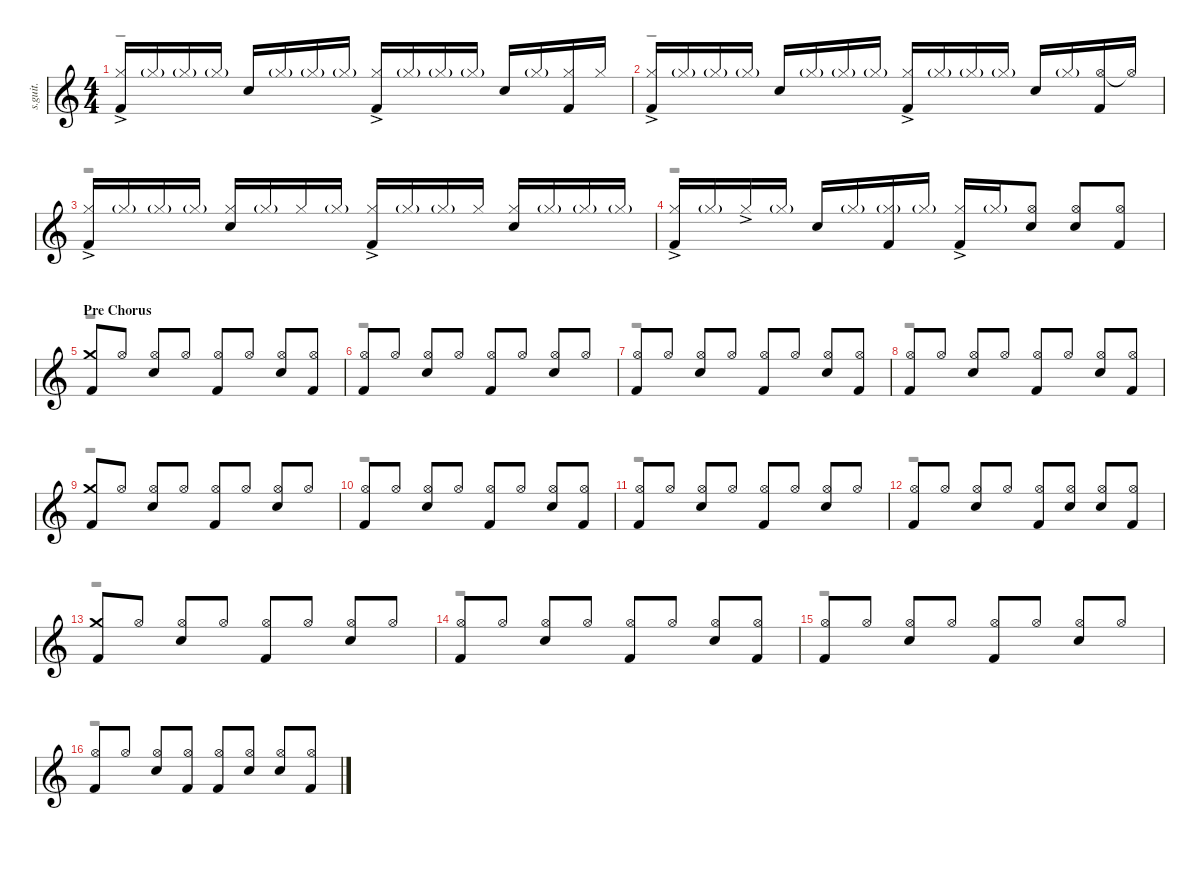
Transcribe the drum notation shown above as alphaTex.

\defaultSystemsLayout 4
\hideDynamics
\bracketExtendMode nobrackets
\track ("Ronnie Vannucci Jr. - Drums" "s.guit.") {instrument percussion}
\staff {score}
\articulation defaults
\voice
\ts (4 4)
\tempo (148 hide)
\clef g2
\ks c
("Hi-Hat (closed)"{ac} "Kick (hit) 2").16{lyrics (0 "") lyrics (1 "") lyrics (2 "") lyrics (3 "") lyrics (4 "") dy f} "Hi-Hat (closed)"{g}.16{lyrics (0 "") lyrics (1 "") lyrics (2 "") lyrics (3 "") lyrics (4 "") dy mp} "Hi-Hat (closed)"{g}.16{lyrics (0 "") lyrics (1 "") lyrics (2 "") lyrics (3 "") lyrics (4 "") dy f} "Hi-Hat (closed)"{g}.16{lyrics (0 "") lyrics (1 "") lyrics (2 "") lyrics (3 "") lyrics (4 "") dy mp} "Electric Snare (hit)".16{lyrics (0 "") lyrics (1 "") lyrics (2 "") lyrics (3 "") lyrics (4 "") dy f} "Hi-Hat (closed)"{g}.16{lyrics (0 "") lyrics (1 "") lyrics (2 "") lyrics (3 "") lyrics (4 "") dy mp} "Hi-Hat (closed)"{g}.16{lyrics (0 "") lyrics (1 "") lyrics (2 "") lyrics (3 "") lyrics (4 "")} "Hi-Hat (closed)"{g}.16{lyrics (0 "") lyrics (1 "") lyrics (2 "") lyrics (3 "") lyrics (4 "")} ("Hi-Hat (closed)"{ac} "Kick (hit) 2"{ac}).16{lyrics (0 "") lyrics (1 "") lyrics (2 "") lyrics (3 "") lyrics (4 "") dy f} "Hi-Hat (closed)"{g}.16{lyrics (0 "") lyrics (1 "") lyrics (2 "") lyrics (3 "") lyrics (4 "") dy mp} "Hi-Hat (closed)"{g}.16{lyrics (0 "") lyrics (1 "") lyrics (2 "") lyrics (3 "") lyrics (4 "") dy f} "Hi-Hat (closed)"{g}.16{lyrics (0 "") lyrics (1 "") lyrics (2 "") lyrics (3 "") lyrics (4 "") dy mp} "Electric Snare (hit)".16{lyrics (0 "") lyrics (1 "") lyrics (2 "") lyrics (3 "") lyrics (4 "") dy f} "Hi-Hat (closed)"{g}.16{lyrics (0 "") lyrics (1 "") lyrics (2 "") lyrics (3 "") lyrics (4 "") dy mp} ("Hi-Hat (closed)" "Kick (hit) 2").16{lyrics (0 "") lyrics (1 "") lyrics (2 "") lyrics (3 "") lyrics (4 "") dy f} "Hi-Hat (closed)".16{lyrics (0 "") lyrics (1 "") lyrics (2 "") lyrics (3 "") lyrics (4 "")} |
("Hi-Hat (closed)"{ac} "Kick (hit) 2").16{lyrics (0 "") lyrics (1 "") lyrics (2 "") lyrics (3 "") lyrics (4 "")} "Hi-Hat (closed)"{g}.16{lyrics (0 "") lyrics (1 "") lyrics (2 "") lyrics (3 "") lyrics (4 "") dy mp} "Hi-Hat (closed)"{g}.16{lyrics (0 "") lyrics (1 "") lyrics (2 "") lyrics (3 "") lyrics (4 "") dy f} "Hi-Hat (closed)"{g}.16{lyrics (0 "") lyrics (1 "") lyrics (2 "") lyrics (3 "") lyrics (4 "") dy mp} "Electric Snare (hit)".16{lyrics (0 "") lyrics (1 "") lyrics (2 "") lyrics (3 "") lyrics (4 "") dy f} "Hi-Hat (closed)"{g}.16{lyrics (0 "") lyrics (1 "") lyrics (2 "") lyrics (3 "") lyrics (4 "") dy mp} "Hi-Hat (closed)"{g}.16{lyrics (0 "") lyrics (1 "") lyrics (2 "") lyrics (3 "") lyrics (4 "")} "Hi-Hat (closed)"{g}.16{lyrics (0 "") lyrics (1 "") lyrics (2 "") lyrics (3 "") lyrics (4 "")} ("Hi-Hat (closed)"{ac} "Kick (hit) 2"{ac}).16{lyrics (0 "") lyrics (1 "") lyrics (2 "") lyrics (3 "") lyrics (4 "") dy f} "Hi-Hat (closed)"{g}.16{lyrics (0 "") lyrics (1 "") lyrics (2 "") lyrics (3 "") lyrics (4 "") dy mp} "Hi-Hat (closed)"{g}.16{lyrics (0 "") lyrics (1 "") lyrics (2 "") lyrics (3 "") lyrics (4 "") dy f} "Hi-Hat (closed)"{g}.16{lyrics (0 "") lyrics (1 "") lyrics (2 "") lyrics (3 "") lyrics (4 "") dy mp} "Electric Snare (hit)".16{lyrics (0 "") lyrics (1 "") lyrics (2 "") lyrics (3 "") lyrics (4 "") dy f} "Hi-Hat (closed)"{g}.16{lyrics (0 "") lyrics (1 "") lyrics (2 "") lyrics (3 "") lyrics (4 "") dy mp} ("Hi-Hat (open)" "Kick (hit) 2").16{lyrics (0 "") lyrics (1 "") lyrics (2 "") lyrics (3 "") lyrics (4 "") dy f} "Hi-Hat (open)"{t}.16{lyrics (0 "") lyrics (1 "") lyrics (2 "") lyrics (3 "") lyrics (4 "")} |
("Hi-Hat (closed)"{ac} "Kick (hit) 2").16{lyrics (0 "") lyrics (1 "") lyrics (2 "") lyrics (3 "") lyrics (4 "")} "Hi-Hat (closed)"{g}.16{lyrics (0 "") lyrics (1 "") lyrics (2 "") lyrics (3 "") lyrics (4 "") dy mp} "Hi-Hat (closed)"{g}.16{lyrics (0 "") lyrics (1 "") lyrics (2 "") lyrics (3 "") lyrics (4 "")} "Hi-Hat (closed)"{g}.16{lyrics (0 "") lyrics (1 "") lyrics (2 "") lyrics (3 "") lyrics (4 "")} ("Hi-Hat (closed)" "Electric Snare (hit)").16{lyrics (0 "") lyrics (1 "") lyrics (2 "") lyrics (3 "") lyrics (4 "") dy f} "Hi-Hat (closed)"{g}.16{lyrics (0 "") lyrics (1 "") lyrics (2 "") lyrics (3 "") lyrics (4 "") dy mp} "Hi-Hat (closed)".16{lyrics (0 "") lyrics (1 "") lyrics (2 "") lyrics (3 "") lyrics (4 "") dy f} "Hi-Hat (closed)"{g}.16{lyrics (0 "") lyrics (1 "") lyrics (2 "") lyrics (3 "") lyrics (4 "") dy mp} ("Hi-Hat (closed)"{ac} "Kick (hit) 2").16{lyrics (0 "") lyrics (1 "") lyrics (2 "") lyrics (3 "") lyrics (4 "") dy f} "Hi-Hat (closed)"{g}.16{lyrics (0 "") lyrics (1 "") lyrics (2 "") lyrics (3 "") lyrics (4 "") dy mp} "Hi-Hat (closed)"{g}.16{lyrics (0 "") lyrics (1 "") lyrics (2 "") lyrics (3 "") lyrics (4 "")} "Hi-Hat (closed)".16{lyrics (0 "") lyrics (1 "") lyrics (2 "") lyrics (3 "") lyrics (4 "") dy f} ("Hi-Hat (closed)" "Electric Snare (hit)").16{lyrics (0 "") lyrics (1 "") lyrics (2 "") lyrics (3 "") lyrics (4 "")} "Hi-Hat (closed)"{g}.16{lyrics (0 "") lyrics (1 "") lyrics (2 "") lyrics (3 "") lyrics (4 "") dy mp} "Hi-Hat (closed)"{g}.16{lyrics (0 "") lyrics (1 "") lyrics (2 "") lyrics (3 "") lyrics (4 "")} "Hi-Hat (closed)"{g}.16{lyrics (0 "") lyrics (1 "") lyrics (2 "") lyrics (3 "") lyrics (4 "")} |
("Hi-Hat (closed)"{ac} "Kick (hit) 2").16{lyrics (0 "") lyrics (1 "") lyrics (2 "") lyrics (3 "") lyrics (4 "") dy f} "Hi-Hat (closed)"{g}.16{lyrics (0 "") lyrics (1 "") lyrics (2 "") lyrics (3 "") lyrics (4 "") dy mp} "Hi-Hat (closed)"{ac}.16{lyrics (0 "") lyrics (1 "") lyrics (2 "") lyrics (3 "") lyrics (4 "") dy f} "Hi-Hat (closed)"{g}.16{lyrics (0 "") lyrics (1 "") lyrics (2 "") lyrics (3 "") lyrics (4 "") dy mp} "Electric Snare (hit)".16{lyrics (0 "") lyrics (1 "") lyrics (2 "") lyrics (3 "") lyrics (4 "") dy f} "Hi-Hat (closed)"{g}.16{lyrics (0 "") lyrics (1 "") lyrics (2 "") lyrics (3 "") lyrics (4 "") dy mp} ("Hi-Hat (closed)"{g} "Kick (hit) 2").16{lyrics (0 "") lyrics (1 "") lyrics (2 "") lyrics (3 "") lyrics (4 "")} "Hi-Hat (closed)"{g}.16{lyrics (0 "") lyrics (1 "") lyrics (2 "") lyrics (3 "") lyrics (4 "")} ("Hi-Hat (closed)"{ac} "Kick (hit) 2").16{lyrics (0 "") lyrics (1 "") lyrics (2 "") lyrics (3 "") lyrics (4 "") dy f} "Hi-Hat (closed)"{g}.16{lyrics (0 "") lyrics (1 "") lyrics (2 "") lyrics (3 "") lyrics (4 "") dy mp} ("Hi-Hat (open)" "Electric Snare (hit)").8{lyrics (0 "") lyrics (1 "") lyrics (2 "") lyrics (3 "") lyrics (4 "") dy f} ("Hi-Hat (open)" "Electric Snare (hit)").8{lyrics (0 "") lyrics (1 "") lyrics (2 "") lyrics (3 "") lyrics (4 "")} ("Hi-Hat (open)" "Kick (hit) 2").8{lyrics (0 "") lyrics (1 "") lyrics (2 "") lyrics (3 "") lyrics (4 "")} |
\section ("" "Pre Chorus")
("Crash medium (hit)" "Kick (hit) 2").8{lyrics (0 "") lyrics (1 "") lyrics (2 "") lyrics (3 "") lyrics (4 "")} "Hi-Hat (open)".8{lyrics (0 "") lyrics (1 "") lyrics (2 "") lyrics (3 "") lyrics (4 "")} ("Hi-Hat (open)" "Electric Snare (hit)").8{lyrics (0 "") lyrics (1 "") lyrics (2 "") lyrics (3 "") lyrics (4 "")} "Hi-Hat (open)".8{lyrics (0 "") lyrics (1 "") lyrics (2 "") lyrics (3 "") lyrics (4 "")} ("Hi-Hat (open)" "Kick (hit) 2").8{lyrics (0 "") lyrics (1 "") lyrics (2 "") lyrics (3 "") lyrics (4 "")} "Hi-Hat (open)".8{lyrics (0 "") lyrics (1 "") lyrics (2 "") lyrics (3 "") lyrics (4 "")} ("Hi-Hat (open)" "Electric Snare (hit)").8{lyrics (0 "") lyrics (1 "") lyrics (2 "") lyrics (3 "") lyrics (4 "")} ("Hi-Hat (open)" "Kick (hit) 2").8{lyrics (0 "") lyrics (1 "") lyrics (2 "") lyrics (3 "") lyrics (4 "")} |
("Hi-Hat (open)" "Kick (hit) 2").8{lyrics (0 "") lyrics (1 "") lyrics (2 "") lyrics (3 "") lyrics (4 "")} "Hi-Hat (open)".8{lyrics (0 "") lyrics (1 "") lyrics (2 "") lyrics (3 "") lyrics (4 "")} ("Hi-Hat (open)" "Electric Snare (hit)").8{lyrics (0 "") lyrics (1 "") lyrics (2 "") lyrics (3 "") lyrics (4 "")} "Hi-Hat (open)".8{lyrics (0 "") lyrics (1 "") lyrics (2 "") lyrics (3 "") lyrics (4 "")} ("Hi-Hat (open)" "Kick (hit) 2").8{lyrics (0 "") lyrics (1 "") lyrics (2 "") lyrics (3 "") lyrics (4 "")} "Hi-Hat (open)".8{lyrics (0 "") lyrics (1 "") lyrics (2 "") lyrics (3 "") lyrics (4 "")} ("Hi-Hat (open)" "Electric Snare (hit)").8{lyrics (0 "") lyrics (1 "") lyrics (2 "") lyrics (3 "") lyrics (4 "")} "Hi-Hat (open)".8{lyrics (0 "") lyrics (1 "") lyrics (2 "") lyrics (3 "") lyrics (4 "")} |
("Hi-Hat (open)" "Kick (hit) 2").8{lyrics (0 "") lyrics (1 "") lyrics (2 "") lyrics (3 "") lyrics (4 "")} "Hi-Hat (open)".8{lyrics (0 "") lyrics (1 "") lyrics (2 "") lyrics (3 "") lyrics (4 "")} ("Hi-Hat (open)" "Electric Snare (hit)").8{lyrics (0 "") lyrics (1 "") lyrics (2 "") lyrics (3 "") lyrics (4 "")} "Hi-Hat (open)".8{lyrics (0 "") lyrics (1 "") lyrics (2 "") lyrics (3 "") lyrics (4 "")} ("Hi-Hat (open)" "Kick (hit) 2").8{lyrics (0 "") lyrics (1 "") lyrics (2 "") lyrics (3 "") lyrics (4 "")} "Hi-Hat (open)".8{lyrics (0 "") lyrics (1 "") lyrics (2 "") lyrics (3 "") lyrics (4 "")} ("Hi-Hat (open)" "Electric Snare (hit)").8{lyrics (0 "") lyrics (1 "") lyrics (2 "") lyrics (3 "") lyrics (4 "")} ("Hi-Hat (open)" "Kick (hit) 2").8{lyrics (0 "") lyrics (1 "") lyrics (2 "") lyrics (3 "") lyrics (4 "")} |
("Hi-Hat (open)" "Kick (hit) 2").8{lyrics (0 "") lyrics (1 "") lyrics (2 "") lyrics (3 "") lyrics (4 "")} "Hi-Hat (open)".8{lyrics (0 "") lyrics (1 "") lyrics (2 "") lyrics (3 "") lyrics (4 "")} ("Hi-Hat (open)" "Electric Snare (hit)").8{lyrics (0 "") lyrics (1 "") lyrics (2 "") lyrics (3 "") lyrics (4 "")} "Hi-Hat (open)".8{lyrics (0 "") lyrics (1 "") lyrics (2 "") lyrics (3 "") lyrics (4 "")} ("Hi-Hat (open)" "Kick (hit) 2").8{lyrics (0 "") lyrics (1 "") lyrics (2 "") lyrics (3 "") lyrics (4 "")} "Hi-Hat (open)".8{lyrics (0 "") lyrics (1 "") lyrics (2 "") lyrics (3 "") lyrics (4 "")} ("Hi-Hat (open)" "Electric Snare (hit)").8{lyrics (0 "") lyrics (1 "") lyrics (2 "") lyrics (3 "") lyrics (4 "")} ("Hi-Hat (open)" "Kick (hit) 2").8{lyrics (0 "") lyrics (1 "") lyrics (2 "") lyrics (3 "") lyrics (4 "")} |
("Crash medium (hit)" "Kick (hit) 2").8{lyrics (0 "") lyrics (1 "") lyrics (2 "") lyrics (3 "") lyrics (4 "")} "Hi-Hat (open)".8{lyrics (0 "") lyrics (1 "") lyrics (2 "") lyrics (3 "") lyrics (4 "")} ("Hi-Hat (open)" "Electric Snare (hit)").8{lyrics (0 "") lyrics (1 "") lyrics (2 "") lyrics (3 "") lyrics (4 "")} "Hi-Hat (open)".8{lyrics (0 "") lyrics (1 "") lyrics (2 "") lyrics (3 "") lyrics (4 "")} ("Hi-Hat (open)" "Kick (hit) 2").8{lyrics (0 "") lyrics (1 "") lyrics (2 "") lyrics (3 "") lyrics (4 "")} "Hi-Hat (open)".8{lyrics (0 "") lyrics (1 "") lyrics (2 "") lyrics (3 "") lyrics (4 "")} ("Hi-Hat (open)" "Electric Snare (hit)").8{lyrics (0 "") lyrics (1 "") lyrics (2 "") lyrics (3 "") lyrics (4 "")} "Hi-Hat (open)".8{lyrics (0 "") lyrics (1 "") lyrics (2 "") lyrics (3 "") lyrics (4 "")} |
("Hi-Hat (open)" "Kick (hit) 2").8{lyrics (0 "") lyrics (1 "") lyrics (2 "") lyrics (3 "") lyrics (4 "")} "Hi-Hat (open)".8{lyrics (0 "") lyrics (1 "") lyrics (2 "") lyrics (3 "") lyrics (4 "")} ("Hi-Hat (open)" "Electric Snare (hit)").8{lyrics (0 "") lyrics (1 "") lyrics (2 "") lyrics (3 "") lyrics (4 "")} "Hi-Hat (open)".8{lyrics (0 "") lyrics (1 "") lyrics (2 "") lyrics (3 "") lyrics (4 "")} ("Hi-Hat (open)" "Kick (hit) 2").8{lyrics (0 "") lyrics (1 "") lyrics (2 "") lyrics (3 "") lyrics (4 "")} "Hi-Hat (open)".8{lyrics (0 "") lyrics (1 "") lyrics (2 "") lyrics (3 "") lyrics (4 "")} ("Hi-Hat (open)" "Electric Snare (hit)").8{lyrics (0 "") lyrics (1 "") lyrics (2 "") lyrics (3 "") lyrics (4 "")} ("Hi-Hat (open)" "Kick (hit) 2").8{lyrics (0 "") lyrics (1 "") lyrics (2 "") lyrics (3 "") lyrics (4 "")} |
("Hi-Hat (open)" "Kick (hit) 2").8{lyrics (0 "") lyrics (1 "") lyrics (2 "") lyrics (3 "") lyrics (4 "")} "Hi-Hat (open)".8{lyrics (0 "") lyrics (1 "") lyrics (2 "") lyrics (3 "") lyrics (4 "")} ("Hi-Hat (open)" "Electric Snare (hit)").8{lyrics (0 "") lyrics (1 "") lyrics (2 "") lyrics (3 "") lyrics (4 "")} "Hi-Hat (open)".8{lyrics (0 "") lyrics (1 "") lyrics (2 "") lyrics (3 "") lyrics (4 "")} ("Hi-Hat (open)" "Kick (hit) 2").8{lyrics (0 "") lyrics (1 "") lyrics (2 "") lyrics (3 "") lyrics (4 "")} "Hi-Hat (open)".8{lyrics (0 "") lyrics (1 "") lyrics (2 "") lyrics (3 "") lyrics (4 "")} ("Hi-Hat (open)" "Electric Snare (hit)").8{lyrics (0 "") lyrics (1 "") lyrics (2 "") lyrics (3 "") lyrics (4 "")} "Hi-Hat (open)".8{lyrics (0 "") lyrics (1 "") lyrics (2 "") lyrics (3 "") lyrics (4 "")} |
("Hi-Hat (open)" "Kick (hit) 2").8{lyrics (0 "") lyrics (1 "") lyrics (2 "") lyrics (3 "") lyrics (4 "")} "Hi-Hat (open)".8{lyrics (0 "") lyrics (1 "") lyrics (2 "") lyrics (3 "") lyrics (4 "")} ("Hi-Hat (open)" "Electric Snare (hit)").8{lyrics (0 "") lyrics (1 "") lyrics (2 "") lyrics (3 "") lyrics (4 "")} "Hi-Hat (open)".8{lyrics (0 "") lyrics (1 "") lyrics (2 "") lyrics (3 "") lyrics (4 "")} ("Hi-Hat (open)" "Kick (hit) 2").8{lyrics (0 "") lyrics (1 "") lyrics (2 "") lyrics (3 "") lyrics (4 "")} ("Hi-Hat (open)" "Electric Snare (hit)").8{lyrics (0 "") lyrics (1 "") lyrics (2 "") lyrics (3 "") lyrics (4 "")} ("Hi-Hat (open)" "Electric Snare (hit)").8{lyrics (0 "") lyrics (1 "") lyrics (2 "") lyrics (3 "") lyrics (4 "")} ("Hi-Hat (open)" "Kick (hit) 2").8{lyrics (0 "") lyrics (1 "") lyrics (2 "") lyrics (3 "") lyrics (4 "")} |
("Crash medium (hit)" "Kick (hit) 2").8{lyrics (0 "") lyrics (1 "") lyrics (2 "") lyrics (3 "") lyrics (4 "")} "Hi-Hat (open)".8{lyrics (0 "") lyrics (1 "") lyrics (2 "") lyrics (3 "") lyrics (4 "")} ("Hi-Hat (open)" "Electric Snare (hit)").8{lyrics (0 "") lyrics (1 "") lyrics (2 "") lyrics (3 "") lyrics (4 "")} "Hi-Hat (open)".8{lyrics (0 "") lyrics (1 "") lyrics (2 "") lyrics (3 "") lyrics (4 "")} ("Hi-Hat (open)" "Kick (hit) 2").8{lyrics (0 "") lyrics (1 "") lyrics (2 "") lyrics (3 "") lyrics (4 "")} "Hi-Hat (open)".8{lyrics (0 "") lyrics (1 "") lyrics (2 "") lyrics (3 "") lyrics (4 "")} ("Hi-Hat (open)" "Electric Snare (hit)").8{lyrics (0 "") lyrics (1 "") lyrics (2 "") lyrics (3 "") lyrics (4 "")} "Hi-Hat (open)".8{lyrics (0 "") lyrics (1 "") lyrics (2 "") lyrics (3 "") lyrics (4 "")} |
("Hi-Hat (open)" "Kick (hit) 2").8{lyrics (0 "") lyrics (1 "") lyrics (2 "") lyrics (3 "") lyrics (4 "")} "Hi-Hat (open)".8{lyrics (0 "") lyrics (1 "") lyrics (2 "") lyrics (3 "") lyrics (4 "")} ("Hi-Hat (open)" "Electric Snare (hit)").8{lyrics (0 "") lyrics (1 "") lyrics (2 "") lyrics (3 "") lyrics (4 "")} "Hi-Hat (open)".8{lyrics (0 "") lyrics (1 "") lyrics (2 "") lyrics (3 "") lyrics (4 "")} ("Hi-Hat (open)" "Kick (hit) 2").8{lyrics (0 "") lyrics (1 "") lyrics (2 "") lyrics (3 "") lyrics (4 "")} "Hi-Hat (open)".8{lyrics (0 "") lyrics (1 "") lyrics (2 "") lyrics (3 "") lyrics (4 "")} ("Hi-Hat (open)" "Electric Snare (hit)").8{lyrics (0 "") lyrics (1 "") lyrics (2 "") lyrics (3 "") lyrics (4 "")} ("Hi-Hat (open)" "Kick (hit) 2").8{lyrics (0 "") lyrics (1 "") lyrics (2 "") lyrics (3 "") lyrics (4 "")} |
("Hi-Hat (open)" "Kick (hit) 2").8{lyrics (0 "") lyrics (1 "") lyrics (2 "") lyrics (3 "") lyrics (4 "")} "Hi-Hat (open)".8{lyrics (0 "") lyrics (1 "") lyrics (2 "") lyrics (3 "") lyrics (4 "")} ("Hi-Hat (open)" "Electric Snare (hit)").8{lyrics (0 "") lyrics (1 "") lyrics (2 "") lyrics (3 "") lyrics (4 "")} "Hi-Hat (open)".8{lyrics (0 "") lyrics (1 "") lyrics (2 "") lyrics (3 "") lyrics (4 "")} ("Hi-Hat (open)" "Kick (hit) 2").8{lyrics (0 "") lyrics (1 "") lyrics (2 "") lyrics (3 "") lyrics (4 "")} "Hi-Hat (open)".8{lyrics (0 "") lyrics (1 "") lyrics (2 "") lyrics (3 "") lyrics (4 "")} ("Hi-Hat (open)" "Electric Snare (hit)").8{lyrics (0 "") lyrics (1 "") lyrics (2 "") lyrics (3 "") lyrics (4 "")} "Hi-Hat (open)".8{lyrics (0 "") lyrics (1 "") lyrics (2 "") lyrics (3 "") lyrics (4 "")} |
("Hi-Hat (open)" "Kick (hit) 2").8{lyrics (0 "") lyrics (1 "") lyrics (2 "") lyrics (3 "") lyrics (4 "")} "Hi-Hat (open)".8{lyrics (0 "") lyrics (1 "") lyrics (2 "") lyrics (3 "") lyrics (4 "")} ("Hi-Hat (open)" "Electric Snare (hit)").8{lyrics (0 "") lyrics (1 "") lyrics (2 "") lyrics (3 "") lyrics (4 "")} ("Hi-Hat (open)" "Kick (hit) 2").8{lyrics (0 "") lyrics (1 "") lyrics (2 "") lyrics (3 "") lyrics (4 "")} ("Hi-Hat (open)" "Kick (hit) 2").8{lyrics (0 "") lyrics (1 "") lyrics (2 "") lyrics (3 "") lyrics (4 "")} ("Hi-Hat (open)" "Electric Snare (hit)").8{lyrics (0 "") lyrics (1 "") lyrics (2 "") lyrics (3 "") lyrics (4 "")} ("Hi-Hat (open)" "Electric Snare (hit)").8{lyrics (0 "") lyrics (1 "") lyrics (2 "") lyrics (3 "") lyrics (4 "")} ("Hi-Hat (open)" "Kick (hit) 2").8{lyrics (0 "") lyrics (1 "") lyrics (2 "") lyrics (3 "") lyrics (4 "")}
\voice
\clef g2
\ottava regular
\simile none
\ks c
r.1{dy f} |
r.1 |
r.1 |
r.1 |
r.1 |
r.1 |
r.1 |
r.1 |
r.1 |
r.1 |
r.1 |
r.1 |
r.1 |
r.1 |
r.1 |
r.1
